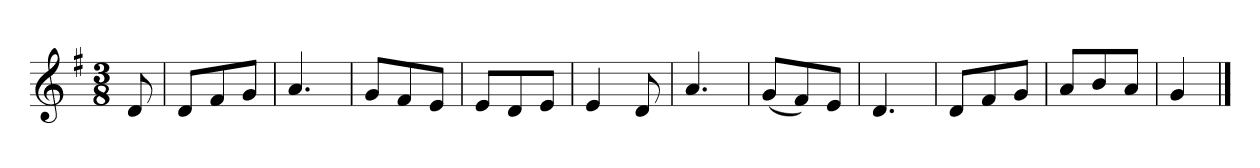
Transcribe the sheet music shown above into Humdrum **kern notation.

**kern
*part1
*staff1
*k[f#]
*M3/8
*MM120
=
8d
=1
8dL
8f#
8gJ
=2
4.a
=3
8gL
8f#
8eJ
=4
8eL
8d
8eJ
=5
4e
8d
=6
4.a
=7
(8gL
8f#)
8eJ
=8
4.d
=9
8dL
8f#
8gJ
=10
8aL
8b
8aJ
=11
4g
==
*-
